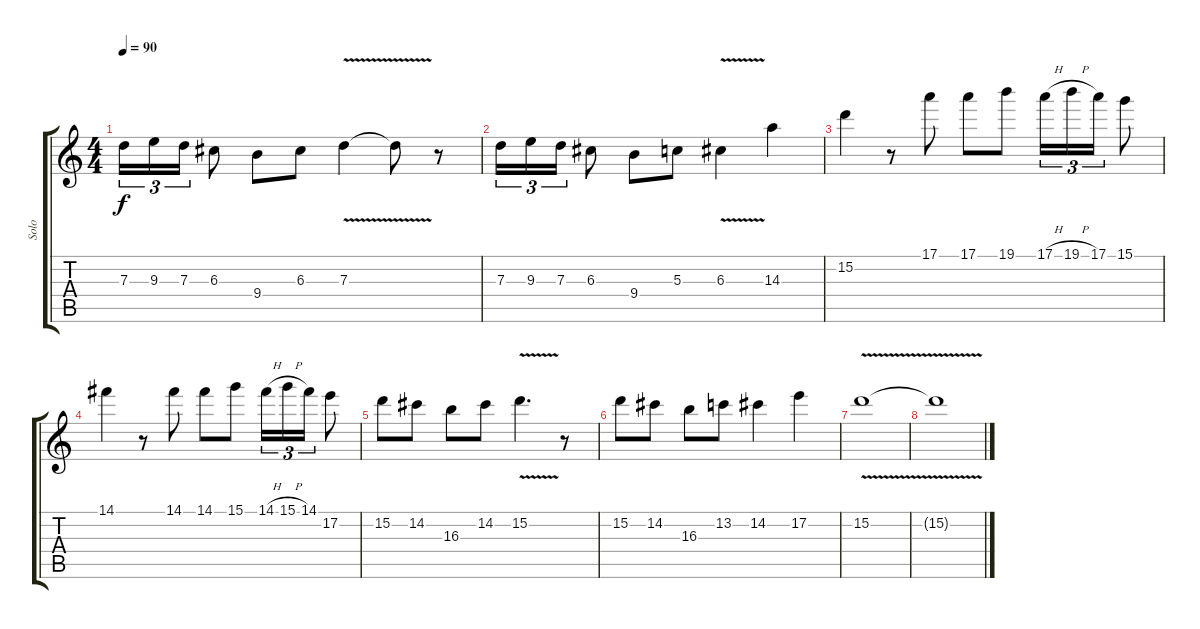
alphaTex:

\track ("Solo" "Solo") {instrument distortionguitar}
\staff {score tabs}
\tuning (E4 B3 G3 D3 A2 E2) {hide}
\ts (4 4)
\tempo 90
\clef g2
\ks c
7.3.16{tu (3 2) dy f} 9.3.16{tu (3 2)} 7.3.16{tu (3 2)} 6.3.8 9.4.8 6.3.8 7.3{v}.4 7.3{t}.8 r.8 |
7.3.16{tu (3 2)} 9.3.16{tu (3 2)} 7.3.16{tu (3 2)} 6.3.8 9.4.8 5.3.8 6.3{v}.4 14.3.4 |
15.2.4 r.8 17.1.8 17.1.8 19.1.8 17.1{h}.16{tu (3 2)} 19.1{h}.16{tu (3 2)} 17.1.16{tu (3 2)} 15.1.8 |
14.1.4 r.8 14.1.8 14.1.8 15.1.8 14.1{h}.16{tu (3 2)} 15.1{h}.16{tu (3 2)} 14.1.16{tu (3 2)} 17.2.8 |
15.2.8 14.2.8 16.3.8 14.2.8 15.2{v}.4{d} r.8 |
15.2.8 14.2.8 16.3.8 13.2.8 14.2.4 17.2.4 |
15.2{v}.1 |
15.2{t}.1
